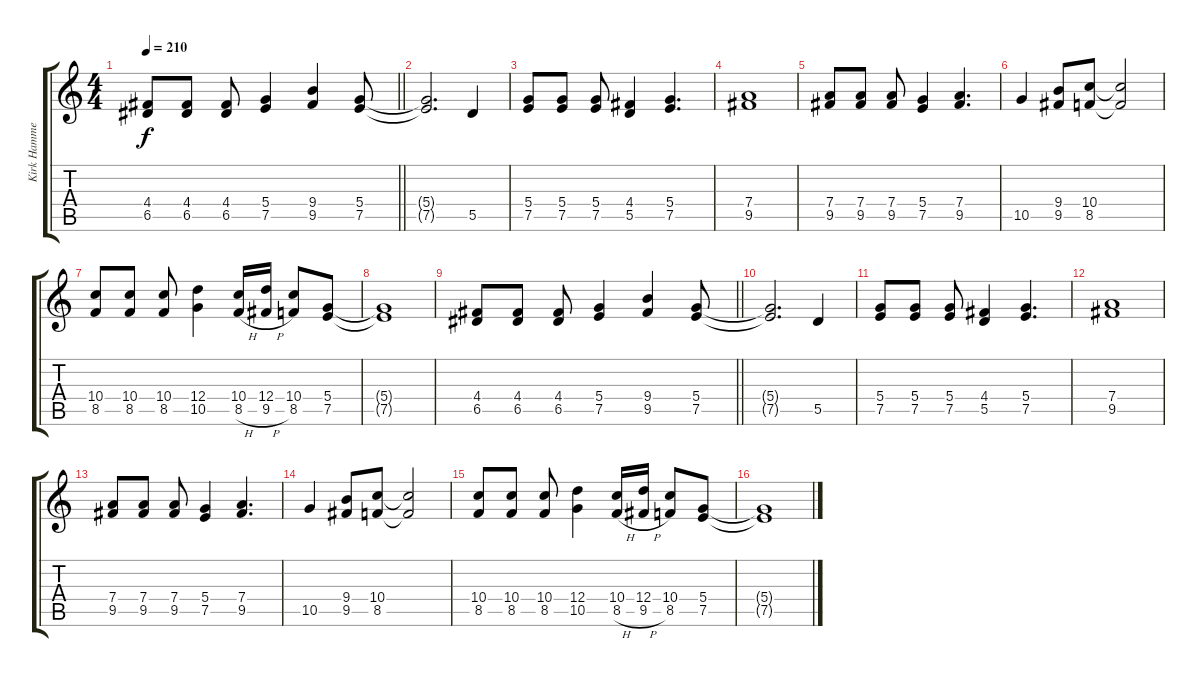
\track ("Kirk Hammet" "Kirk Hamme") {instrument electricguitarclean}
\staff {score tabs}
\tuning (E4 B3 G3 D3 A2 E2) {hide}
\ts (4 4)
\tempo 210
\clef g2
\barLineRight lightlight
\ks c
(4.4 6.5).8{dy f} (4.4 6.5).8 (4.4 6.5).8 (5.4 7.5).4 (9.4 9.5).4 (5.4 7.5).8 |
(5.4{t} 7.5{t}).2{d} 5.5.4 |
(5.4 7.5).8 (5.4 7.5).8 (5.4 7.5).8 (4.4 5.5).4 (5.4 7.5).4{d} |
(7.4 9.5).1 |
(7.4 9.5).8 (7.4 9.5).8 (7.4 9.5).8 (5.4 7.5).4 (7.4 9.5).4{d} |
10.5.4 (9.4 9.5).8 (10.4 8.5).8 (10.4{t} 8.5{t}).2 |
(10.4 8.5).8 (10.4 8.5).8 (10.4 8.5).8 (12.4 10.5).4 (10.4 8.5{h}).16 (12.4 9.5{h}).16 (10.4 8.5).8 (5.4 7.5).8 |
(5.4{t} 7.5{t}).1 |
\barLineRight lightlight
(4.4 6.5).8 (4.4 6.5).8 (4.4 6.5).8 (5.4 7.5).4 (9.4 9.5).4 (5.4 7.5).8 |
(5.4{t} 7.5{t}).2{d} 5.5.4 |
(5.4 7.5).8 (5.4 7.5).8 (5.4 7.5).8 (4.4 5.5).4 (5.4 7.5).4{d} |
(7.4 9.5).1 |
(7.4 9.5).8 (7.4 9.5).8 (7.4 9.5).8 (5.4 7.5).4 (7.4 9.5).4{d} |
10.5.4 (9.4 9.5).8 (10.4 8.5).8 (10.4{t} 8.5{t}).2 |
(10.4 8.5).8 (10.4 8.5).8 (10.4 8.5).8 (12.4 10.5).4 (10.4 8.5{h}).16 (12.4 9.5{h}).16 (10.4 8.5).8 (5.4 7.5).8 |
(5.4{t} 7.5{t}).1
